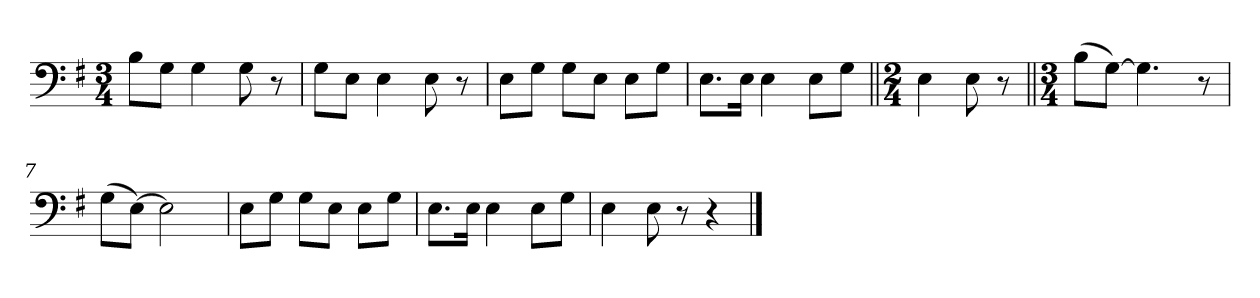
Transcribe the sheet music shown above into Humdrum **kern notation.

**kern
*part1
*staff1
*clefF4
*k[f#]
*M3/4
=1
8B\L
8G\J
4G\
8G\
8r
=2
8G\L
8E\J
4E\
8E\
8r
=3
8E\L
8G\J
8G\L
8E\J
8E\L
8G\J
=4
8.E\L
16E\Jk
4E\
8E\L
8G\J
=5||
*M2/4
4E\
8E\
8r
=6||
*M3/4
(8B\L
[8G\J)
4.G\]
8r
=7
(8G\L
[8E\J)
2E\]
=8
8E\L
8G\J
8G\L
8E\J
8E\L
8G\J
=9
8.E\L
16E\Jk
4E\
8E\L
8G\J
=10
4E\
8E\
8r
4r
==
*-
